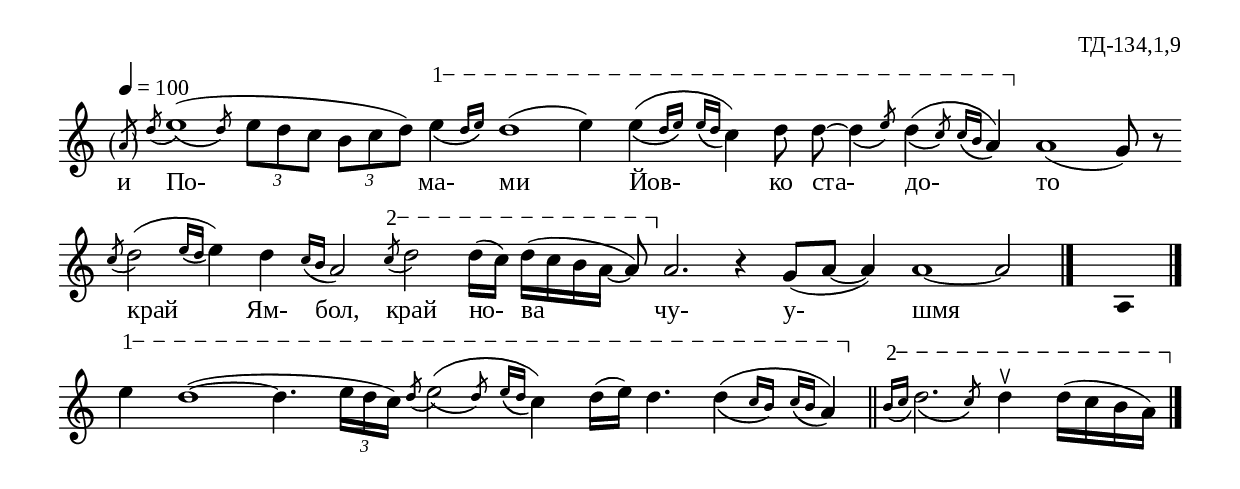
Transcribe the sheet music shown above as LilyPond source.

%{
TD_134_1_09
%}

\include "td-preamble.ly"

\score {
\relative c'' {
\tempo 4 = 100
%\time 5/16
\cadenzaOn
\phrasingSlurDown
\par
\iii \parenthesize a8
\acciaccatura d8 \afterGrace e1(\( { \stdB d8\) \stdE } 
\times 2/3 { e8[ d c] } \times 2/3 { b[ c d]) }
\varA
\afterGrace e4\startTextSpan\( { d16[ e]\) } d1( e4) \afterGrace e4(\( { d16[ e]\) } 
\grace { e16[\( d] } c4\)) d8 d\noBeam~ \afterGrace d4\( { \stdB e8\) \stdE } 
\afterGrace d4(\( { \stdB c8\) \stdE } \grace { c16[\( b] } a4\stopTextSpan\)) 
a1( g8) r
\bar ""
\acciaccatura c8 d2( \grace { e16[\( d] } e4\)) d \acciaccatura { c16[ b] } a2
\varB
\acciaccatura c8\startTextSpan d2 d16[( c]) d[( c b a]~ a8\stopTextSpan) 
a2. r4 g8[( a]~ a4) a1~ a2
 \bar "|." 
s4 \fixB a, \fixC
 \bar "|." 
%%s16 \clef treble
\varA
e''4\startTextSpan d1(~ d4. \times 2/3 { e16[ d c]) } 
\acciaccatura { d8 } \afterGrace e2(\( { \stdB d8\) \stdE } 
\grace { e16[\( d] } c4\)) d16[( e]) d4. \afterGrace d4(\( { c16[ b]\) } 
 \grace { c16[\( b] } a4\stopTextSpan\)) \bar "||"
 \varB
 \acciaccatura { b16\startTextSpan[ c] } \afterGrace d2.\( { \stdB c8\) \stdE } d4^\ltoe 
 d16[( c b a\stopTextSpan)]
  \bar "|." 
}
\addlyrics { и По- ма- ми Йов- ко ста- до- то край Ям- бол, край но- ва чу- у- шмя }
%
\layout {
     \context { 
	    \Staff \remove "Time_signature_engraver" } 
  indent = #0
  line-width = 190\mm
  ragged-right=##f
}
%
\midi { 
	\context {
		\Score
		tempoWholesPerMinute = #(ly:make-moment 100 4)
		}
	}
}
%
\header{
  opus = "ТД-134,1,9"
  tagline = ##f
}


